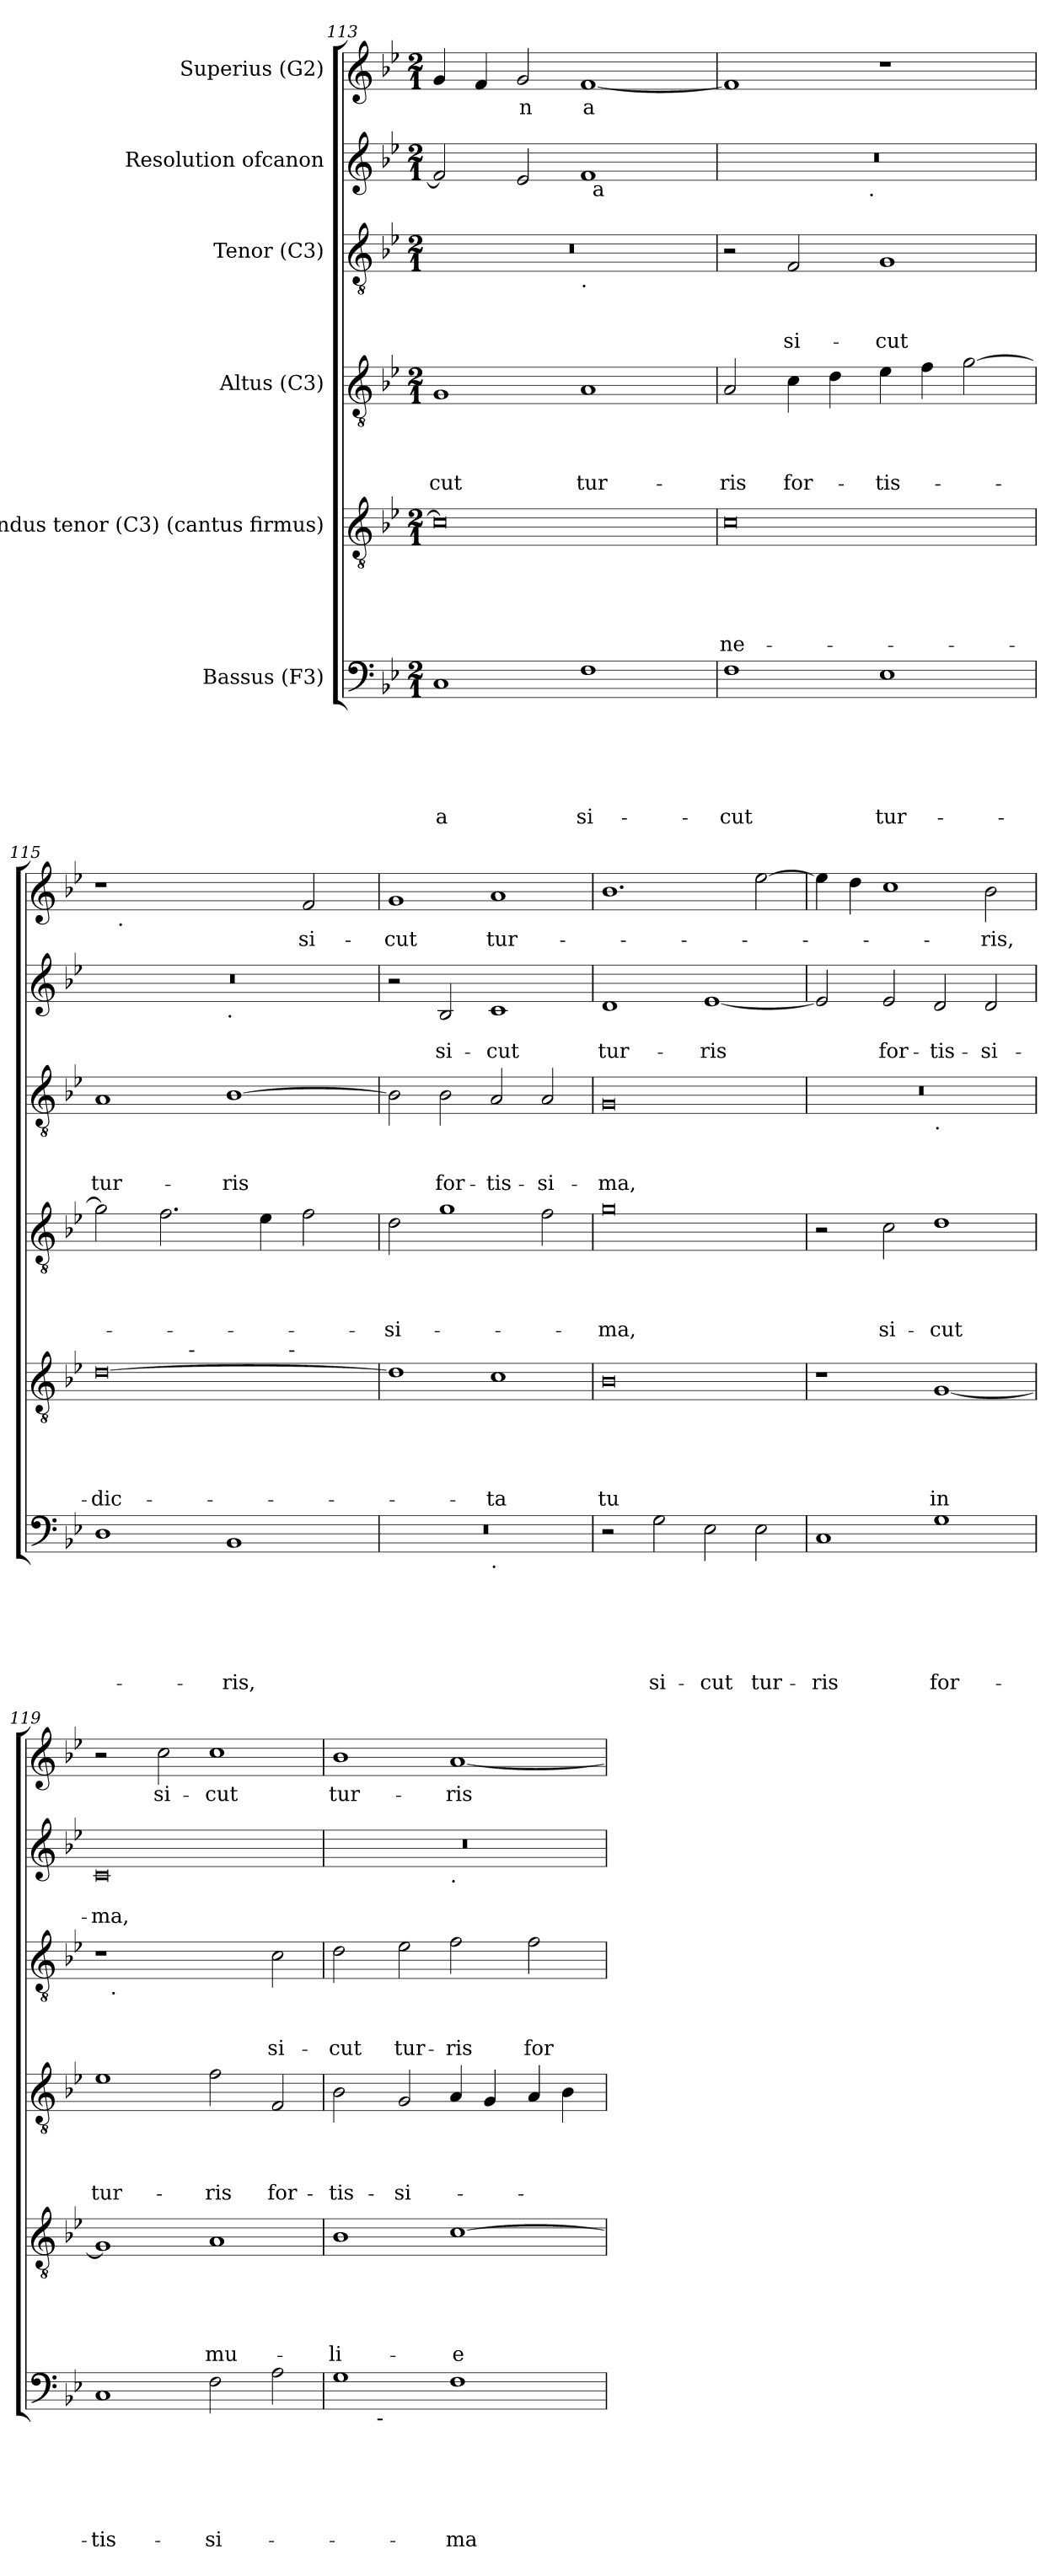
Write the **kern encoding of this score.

**kern	**text	**text	**text	**text	**text	**text	**kern	**text	**text	**text	**text	**text	**kern	**text	**text	**text	**text	**kern	**text	**text	**text	**kern	**text	**text	**kern	**text
*part6	*part6	*part6	*part6	*part6	*part6	*part6	*part5	*part5	*part5	*part5	*part5	*part5	*part4	*part4	*part4	*part4	*part4	*part3	*part3	*part3	*part3	*part2	*part2	*part2	*part1	*part1
*staff6	*staff6	*staff6	*staff6	*staff6	*staff6	*staff6	*staff5	*staff5	*staff5	*staff5	*staff5	*staff5	*staff4	*staff4	*staff4	*staff4	*staff4	*staff3	*staff3	*staff3	*staff3	*staff2	*staff2	*staff2	*staff1	*staff1
*I"Bassus (F3)	*	*	*	*	*	*	*I"Secundus tenor (C3) (cantus firmus)	*	*	*	*	*	*I"Altus (C3)	*	*	*	*	*I"Tenor (C3)	*	*	*	*I"Resolution ofcanon	*	*	*I"Superius (G2)	*
*clefF4	*	*	*	*	*	*	*clefGv2	*	*	*	*	*	*clefGv2	*	*	*	*	*clefGv2	*	*	*	*clefG2	*	*	*clefG2	*
*k[b-e-]	*	*	*	*	*	*	*k[b-e-]	*	*	*	*	*	*k[b-e-]	*	*	*	*	*k[b-e-]	*	*	*	*k[b-e-]	*	*	*k[b-e-]	*
*B-:	*	*	*	*	*	*	*B-:	*	*	*	*	*	*B-:	*	*	*	*	*B-:	*	*	*	*B-:	*	*	*B-:	*
*M2/1	*	*	*	*	*	*	*M2/1	*	*	*	*	*	*M2/1	*	*	*	*	*M2/1	*	*	*	*M2/1	*	*	*M2/1	*
=113	=113	=113	=113	=113	=113	=113	=113	=113	=113	=113	=113	=113	=113	=113	=113	=113	=113	=113	=113	=113	=113	=113	=113	=113	=113	=113
!	!	!	!	!	!	!LO:LY:b:rj	!	!	!	!	!	!	!	!	!	!	!LO:LY:b	!	!	!	!	!	!	!	!	!
*	*	*	*	*	*	*	*	*	*	*	*	*	*	*	*	*	*	*^	*	*	*	*^	*	*	*	*
1C	.	.	.	.	.	-a	0c]	.	.	.	.	.	1G	.	.	.	-cut	0r	1ryy	.	.	.	2f/]	1ryy	.	.	4g/	.
.	.	.	.	.	.	.	.	.	.	.	.	.	.	.	.	.	.	.	.	.	.	.	.	.	.	.	4f/	.
!	!	!	!	!	!	!	!	!	!	!	!	!	!	!	!	!	!	!	!	!	!	!	!	!	!	!	!	!LO:LY:b:rj
.	.	.	.	.	.	.	.	.	.	.	.	.	.	.	.	.	.	.	.	.	.	.	2e-/	.	.	.	2g/	-n
!	!	!	!	!	!	!	!	!	!	!	!	!	!	!	!	!	!	!	!LO:TX:b:t=.	!	!	!	!	!	!	!	!	!
!	!	!	!	!	!	!LO:LY:b	!	!	!	!	!	!	!	!	!	!	!LO:LY:b	!	!	!	!	!	!	!	!	!	!	!LO:LY:b:rj
1F	.	.	.	.	.	si-	.	.	.	.	.	.	1A	.	.	.	tur-	.	1ryy	.	.	.	1f	32ryy	.	.	[<1f	a
!	!	!	!	!	!	!	!	!	!	!	!	!	!	!	!	!	!	!	!	!	!	!	!	!LO:TX:b:t=a	!	!	!	!
.	.	.	.	.	.	.	.	.	.	.	.	.	.	.	.	.	.	.	.	.	.	.	.	2ryy	.	.	.	.
.	.	.	.	.	.	.	.	.	.	.	.	.	.	.	.	.	.	.	.	.	.	.	.	4...ryy	.	.	.	.
=114	=114	=114	=114	=114	=114	=114	=114	=114	=114	=114	=114	=114	=114	=114	=114	=114	=114	=114	=114	=114	=114	=114	=114	=114	=114	=114	=114	=114
!	!	!	!	!	!	!LO:LY:b	!	!	!	!	!	!LO:LY:b:rj	!	!	!	!	!LO:LY:b	!	!	!	!	!	!	!	!	!	!	!
*	*	*	*	*	*	*	*	*	*	*	*	*	*	*	*	*	*	*v	*v	*	*	*	*	*	*	*	*	*
1F	.	.	.	.	.	-cut	0c	.	.	.	.	-ne-	2A/	.	.	.	-ris	2r	.	.	.	0r	2ryy	.	.	1f]	.
!	!	!	!	!	!	!	!	!	!	!	!	!	!	!	!	!	!LO:LY:b	!	!	!	!LO:LY:b	!	!	!	!	!	!
.	.	.	.	.	.	.	.	.	.	.	.	.	4c\	.	.	.	for-	2F/	.	.	si-	.	4...ryy	.	.	.	.
.	.	.	.	.	.	.	.	.	.	.	.	.	4d\	.	.	.	.	.	.	.	.	.	.	.	.	.	.
!	!	!	!	!	!	!	!	!	!	!	!	!	!	!	!	!	!	!	!	!	!	!	!LO:TX:b:t=.	!	!	!	!
.	.	.	.	.	.	.	.	.	.	.	.	.	.	.	.	.	.	.	.	.	.	.	1ryy	.	.	.	.
!	!	!	!	!	!	!LO:LY:b	!	!	!	!	!	!	!	!	!	!	!LO:LY:b	!	!	!	!LO:LY:b	!	!	!	!	!	!
1E-	.	.	.	.	.	tur-	.	.	.	.	.	.	4e-\	.	.	.	-tis-	1G	.	.	-cut	.	.	.	.	1r	.
.	.	.	.	.	.	.	.	.	.	.	.	.	4f\	.	.	.	.	.	.	.	.	.	.	.	.	.	.
.	.	.	.	.	.	.	.	.	.	.	.	.	[<2g\	.	.	.	.	.	.	.	.	.	.	.	.	.	.
.	.	.	.	.	.	.	.	.	.	.	.	.	.	.	.	.	.	.	.	.	.	.	32ryy	.	.	.	.
!!LO:LB:g=z
=115	=115	=115	=115	=115	=115	=115	=115	=115	=115	=115	=115	=115	=115	=115	=115	=115	=115	=115	=115	=115	=115	=115	=115	=115	=115	=115	=115
!	!	!	!	!	!	!	!	!	!	!	!	!LO:LY:b	!	!	!	!	!	!	!	!	!LO:LY:b	!	!	!	!	!	!
*	*	*	*	*	*	*	*^	*	*	*	*	*	*	*	*	*	*	*	*	*	*	*	*	*	*	*^	*
*	*	*	*	*	*	*	*	*^	*	*	*	*	*	*	*	*	*	*	*	*	*	*	*	*	*	*	*	*	*
1D	.	.	.	.	.	.	[<0d	2ryy	1ryy	.	.	.	.	-dic-	2g\]	.	.	.	.	1A	.	.	tur-	0r	1ryy	.	.	1r	8ryy	.
!	!	!	!	!	!	!	!	!	!	!	!	!	!	!	!	!	!	!	!	!	!	!	!	!	!	!	!	!	!LO:TX:b:t=.	!
.	.	.	.	.	.	.	.	.	.	.	.	.	.	.	.	.	.	.	.	.	.	.	.	.	.	.	.	.	1...ryy	.
.	.	.	.	.	.	.	.	8.ryy	.	.	.	.	.	.	2.f\	.	.	.	.	.	.	.	.	.	.	.	.	.	.	.
!	!	!	!	!	!	!	!	!LO:TX:a:t=-	!	!	!	!	!	!	!	!	!	!	!	!	!	!	!	!	!	!	!	!	!	!
.	.	.	.	.	.	.	.	1ryy	.	.	.	.	.	.	.	.	.	.	.	.	.	.	.	.	.	.	.	.	.	.
!	!	!	!	!	!	!	!	!	!	!	!	!	!	!	!	!	!	!	!	!	!	!	!	!	!LO:TX:b:t=.	!	!	!	!	!
!	!	!	!	!	!	!LO:LY:b	!	!	!	!	!	!	!	!	!	!	!	!	!	!	!	!	!LO:LY:b	!	!	!	!	!	!	!
1BB-	.	.	.	.	.	-ris,	.	.	4..ryy	.	.	.	.	.	.	.	.	.	.	[>1B-	.	.	-ris	.	1ryy	.	.	2ryy	.	.
.	.	.	.	.	.	.	.	.	.	.	.	.	.	.	4e-\	.	.	.	.	.	.	.	.	.	.	.	.	.	.	.
!	!	!	!	!	!	!	!	!	!LO:TX:a:t=-	!	!	!	!	!	!	!	!	!	!	!	!	!	!	!	!	!	!	!	!	!
.	.	.	.	.	.	.	.	.	2ryy	.	.	.	.	.	.	.	.	.	.	.	.	.	.	.	.	.	.	.	.	.
!	!	!	!	!	!	!	!	!	!	!	!	!	!	!	!	!	!	!	!	!	!	!	!	!	!	!	!	!	!	!LO:LY:b
.	.	.	.	.	.	.	.	.	.	.	.	.	.	.	2f\	.	.	.	.	.	.	.	.	.	.	.	.	2f/	.	si-
.	.	.	.	.	.	.	.	4ryy	.	.	.	.	.	.	.	.	.	.	.	.	.	.	.	.	.	.	.	.	.	.
.	.	.	.	.	.	.	.	16ryy	16ryy	.	.	.	.	.	.	.	.	.	.	.	.	.	.	.	.	.	.	.	.	.
=116	=116	=116	=116	=116	=116	=116	=116	=116	=116	=116	=116	=116	=116	=116	=116	=116	=116	=116	=116	=116	=116	=116	=116	=116	=116	=116	=116	=116	=116	=116
!	!	!	!	!	!	!	!	!	!	!	!	!	!	!	!	!	!	!	!LO:LY:b	!	!	!	!	!	!	!	!	!	!	!LO:LY:b
*	*	*	*	*	*	*	*	*	*	*	*	*	*	*	*	*	*	*	*	*	*	*	*	*v	*v	*	*	*	*	*
*^	*	*	*	*	*	*	*v	*v	*v	*	*	*	*	*	*	*	*	*	*	*	*	*	*	*	*	*	*v	*v	*
0r	1ryy	.	.	.	.	.	.	1d]	.	.	.	.	.	2d\	.	.	.	-si-	2B-\]	.	.	.	2r	.	.	1g	-cut
!	!	!	!	!	!	!	!	!	!	!	!	!	!	!	!	!	!	!	!	!	!	!LO:LY:b	!	!	!LO:LY:b	!	!
.	.	.	.	.	.	.	.	.	.	.	.	.	.	1g	.	.	.	.	2B-\	.	.	for-	2B-/	.	-si-	.	.
!	!LO:TX:b:t=.	!	!	!	!	!	!	!	!	!	!	!	!	!	!	!	!	!	!	!	!	!	!	!	!	!	!
!	!	!	!	!	!	!	!	!	!	!	!	!	!LO:LY:b	!	!	!	!	!	!	!	!	!LO:LY:b	!	!	!LO:LY:b	!	!LO:LY:b
.	1ryy	.	.	.	.	.	.	1c	.	.	.	.	-ta	.	.	.	.	.	2A/	.	.	-tis-	1c	.	-cut	1a	tur-
!	!	!	!	!	!	!	!	!	!	!	!	!	!	!	!	!	!	!	!	!	!	!LO:LY:b	!	!	!	!	!
.	.	.	.	.	.	.	.	.	.	.	.	.	.	2f\	.	.	.	.	2A/	.	.	-si-	.	.	.	.	.
=117	=117	=117	=117	=117	=117	=117	=117	=117	=117	=117	=117	=117	=117	=117	=117	=117	=117	=117	=117	=117	=117	=117	=117	=117	=117	=117	=117
!	!	!	!	!	!	!	!	!	!	!	!	!	!LO:LY:b:rj	!	!	!	!	!LO:LY:b	!	!	!	!LO:LY:b	!	!	!LO:LY:b	!	!
*v	*v	*	*	*	*	*	*	*	*	*	*	*	*	*	*	*	*	*	*	*	*	*	*	*	*	*	*
2r	.	.	.	.	.	.	0B-	.	.	.	.	tu	0g	.	.	.	-ma,	0G	.	.	-ma,	1d	.	tur-	1.b-	.
!	!	!	!	!	!	!LO:LY:b	!	!	!	!	!	!	!	!	!	!	!	!	!	!	!	!	!	!	!	!
2G\	.	.	.	.	.	si-	.	.	.	.	.	.	.	.	.	.	.	.	.	.	.	.	.	.	.	.
!	!	!	!	!	!	!LO:LY:b	!	!	!	!	!	!	!	!	!	!	!	!	!	!	!	!	!	!LO:LY:b	!	!
2E-\	.	.	.	.	.	-cut	.	.	.	.	.	.	.	.	.	.	.	.	.	.	.	[<1e-	.	-ris	.	.
!	!	!	!	!	!	!LO:LY:b	!	!	!	!	!	!	!	!	!	!	!	!	!	!	!	!	!	!	!	!
2E-\	.	.	.	.	.	tur-	.	.	.	.	.	.	.	.	.	.	.	.	.	.	.	.	.	.	[>2ee-\	.
=118	=118	=118	=118	=118	=118	=118	=118	=118	=118	=118	=118	=118	=118	=118	=118	=118	=118	=118	=118	=118	=118	=118	=118	=118	=118	=118
!	!	!	!	!	!	!LO:LY:b	!	!	!	!	!	!	!	!	!	!	!	!	!	!	!	!	!	!	!	!
*	*	*	*	*	*	*	*	*	*	*	*	*	*	*	*	*	*	*^	*	*	*	*	*	*	*	*
1C	.	.	.	.	.	-ris	1r	.	.	.	.	.	2r	.	.	.	.	0r	1ryy	.	.	.	2e-/]	.	.	4ee-\]	.
.	.	.	.	.	.	.	.	.	.	.	.	.	.	.	.	.	.	.	.	.	.	.	.	.	.	4dd\	.
!	!	!	!	!	!	!	!	!	!	!	!	!	!	!	!	!	!LO:LY:b	!	!	!	!	!	!	!	!LO:LY:b	!	!
.	.	.	.	.	.	.	.	.	.	.	.	.	2c\	.	.	.	si-	.	.	.	.	.	2e-/	.	for-	1cc	.
!	!	!	!	!	!	!	!	!	!	!	!	!	!	!	!	!	!	!	!LO:TX:b:t=.	!	!	!	!	!	!	!	!
!	!	!	!	!	!	!LO:LY:b	!	!	!	!	!	!LO:LY:b	!	!	!	!	!LO:LY:b	!	!	!	!	!	!	!	!LO:LY:b	!	!
1G	.	.	.	.	.	for-	[<1G	.	.	.	.	in	1d	.	.	.	-cut	.	1ryy	.	.	.	2d/	.	-tis-	.	.
!	!	!	!	!	!	!	!	!	!	!	!	!	!	!	!	!	!	!	!	!	!	!	!	!	!LO:LY:b	!	!LO:LY:b
.	.	.	.	.	.	.	.	.	.	.	.	.	.	.	.	.	.	.	.	.	.	.	2d/	.	-si-	2b-\	-ris,
=119	=119	=119	=119	=119	=119	=119	=119	=119	=119	=119	=119	=119	=119	=119	=119	=119	=119	=119	=119	=119	=119	=119	=119	=119	=119	=119	=119
!	!	!	!	!	!	!LO:LY:b	!	!	!	!	!	!	!	!	!	!	!LO:LY:b	!	!	!	!	!	!	!	!LO:LY:b	!	!
1C	.	.	.	.	.	-tis-	1G]	.	.	.	.	.	1e-	.	.	.	tur-	1r	16ryy	.	.	.	0c	.	-ma,	2r	.
!	!	!	!	!	!	!	!	!	!	!	!	!	!	!	!	!	!	!	!LO:TX:b:t=.	!	!	!	!	!	!	!	!
.	.	.	.	.	.	.	.	.	.	.	.	.	.	.	.	.	.	.	1ryy	.	.	.	.	.	.	.	.
!	!	!	!	!	!	!	!	!	!	!	!	!	!	!	!	!	!	!	!	!	!	!	!	!	!	!	!LO:LY:b
.	.	.	.	.	.	.	.	.	.	.	.	.	.	.	.	.	.	.	.	.	.	.	.	.	.	2cc\	si-
!	!	!	!	!	!	!LO:LY:b	!	!	!	!	!	!LO:LY:b	!	!	!	!	!LO:LY:b	!	!	!	!	!	!	!	!	!	!LO:LY:b
2F\	.	.	.	.	.	-si-	1A	.	.	.	.	mu-	2f\	.	.	.	-ris	2ryy	.	.	.	.	.	.	.	1cc	-cut
.	.	.	.	.	.	.	.	.	.	.	.	.	.	.	.	.	.	.	2...ryy	.	.	.	.	.	.	.	.
!	!	!	!	!	!	!	!	!	!	!	!	!	!	!	!	!	!LO:LY:b	!	!	!	!	!LO:LY:b	!	!	!	!	!
2A\	.	.	.	.	.	.	.	.	.	.	.	.	2F/	.	.	.	for-	2c\	.	.	.	si-	.	.	.	.	.
!!LO:PB:g=z
=120	=120	=120	=120	=120	=120	=120	=120	=120	=120	=120	=120	=120	=120	=120	=120	=120	=120	=120	=120	=120	=120	=120	=120	=120	=120	=120	=120
!	!	!	!	!	!	!	!	!	!	!	!	!LO:LY:b:rj	!	!	!	!	!LO:LY:b	!	!	!	!	!LO:LY:b	!	!	!	!	!LO:LY:b
*^	*	*	*	*	*	*	*	*	*	*	*	*	*	*	*	*	*	*v	*v	*	*	*	*^	*	*	*	*
1G	4.ryy	.	.	.	.	.	.	1B-	.	.	.	.	-li-	2B-\	.	.	.	-tis-	2d\	.	.	-cut	0r	1ryy	.	.	1b-	tur-
!	!LO:TX:b:t=-	!	!	!	!	!	!	!	!	!	!	!	!	!	!	!	!	!	!	!	!	!	!	!	!	!	!	!
.	1ryy	.	.	.	.	.	.	.	.	.	.	.	.	.	.	.	.	.	.	.	.	.	.	.	.	.	.	.
!	!	!	!	!	!	!	!	!	!	!	!	!	!	!	!	!	!	!LO:LY:b	!	!	!	!LO:LY:b	!	!	!	!	!	!
.	.	.	.	.	.	.	.	.	.	.	.	.	.	2G/	.	.	.	-si-	2e-\	.	.	tur-	.	.	.	.	.	.
!	!	!	!	!	!	!	!	!	!	!	!	!	!	!	!	!	!	!	!	!	!	!	!	!LO:TX:b:t=.	!	!	!	!
!	!	!	!	!	!	!	!LO:LY:b	!	!	!	!	!	!LO:LY:b:rj	!	!	!	!	!	!	!	!	!LO:LY:b	!	!	!	!	!	!LO:LY:b
1F	.	.	.	.	.	.	-ma	[<1c	.	.	.	.	-e-	4A/	.	.	.	.	2f\	.	.	-ris	.	1ryy	.	.	[<1a	-ris
.	.	.	.	.	.	.	.	.	.	.	.	.	.	4G/	.	.	.	.	.	.	.	.	.	.	.	.	.	.
.	2ryy	.	.	.	.	.	.	.	.	.	.	.	.	.	.	.	.	.	.	.	.	.	.	.	.	.	.	.
!	!	!	!	!	!	!	!	!	!	!	!	!	!	!	!	!	!	!	!	!	!	!LO:LY:b	!	!	!	!	!	!
.	.	.	.	.	.	.	.	.	.	.	.	.	.	4A/	.	.	.	.	2f\	.	.	for-	.	.	.	.	.	.
.	.	.	.	.	.	.	.	.	.	.	.	.	.	4B-\	.	.	.	.	.	.	.	.	.	.	.	.	.	.
.	8ryy	.	.	.	.	.	.	.	.	.	.	.	.	.	.	.	.	.	.	.	.	.	.	.	.	.	.	.
*v	*v	*	*	*	*	*	*	*	*	*	*	*	*	*	*	*	*	*	*	*	*	*	*v	*v	*	*	*	*
=	=	=	=	=	=	=	=	=	=	=	=	=	=	=	=	=	=	=	=	=	=	=	=	=	=	=
*-	*-	*-	*-	*-	*-	*-	*-	*-	*-	*-	*-	*-	*-	*-	*-	*-	*-	*-	*-	*-	*-	*-	*-	*-	*-	*-
